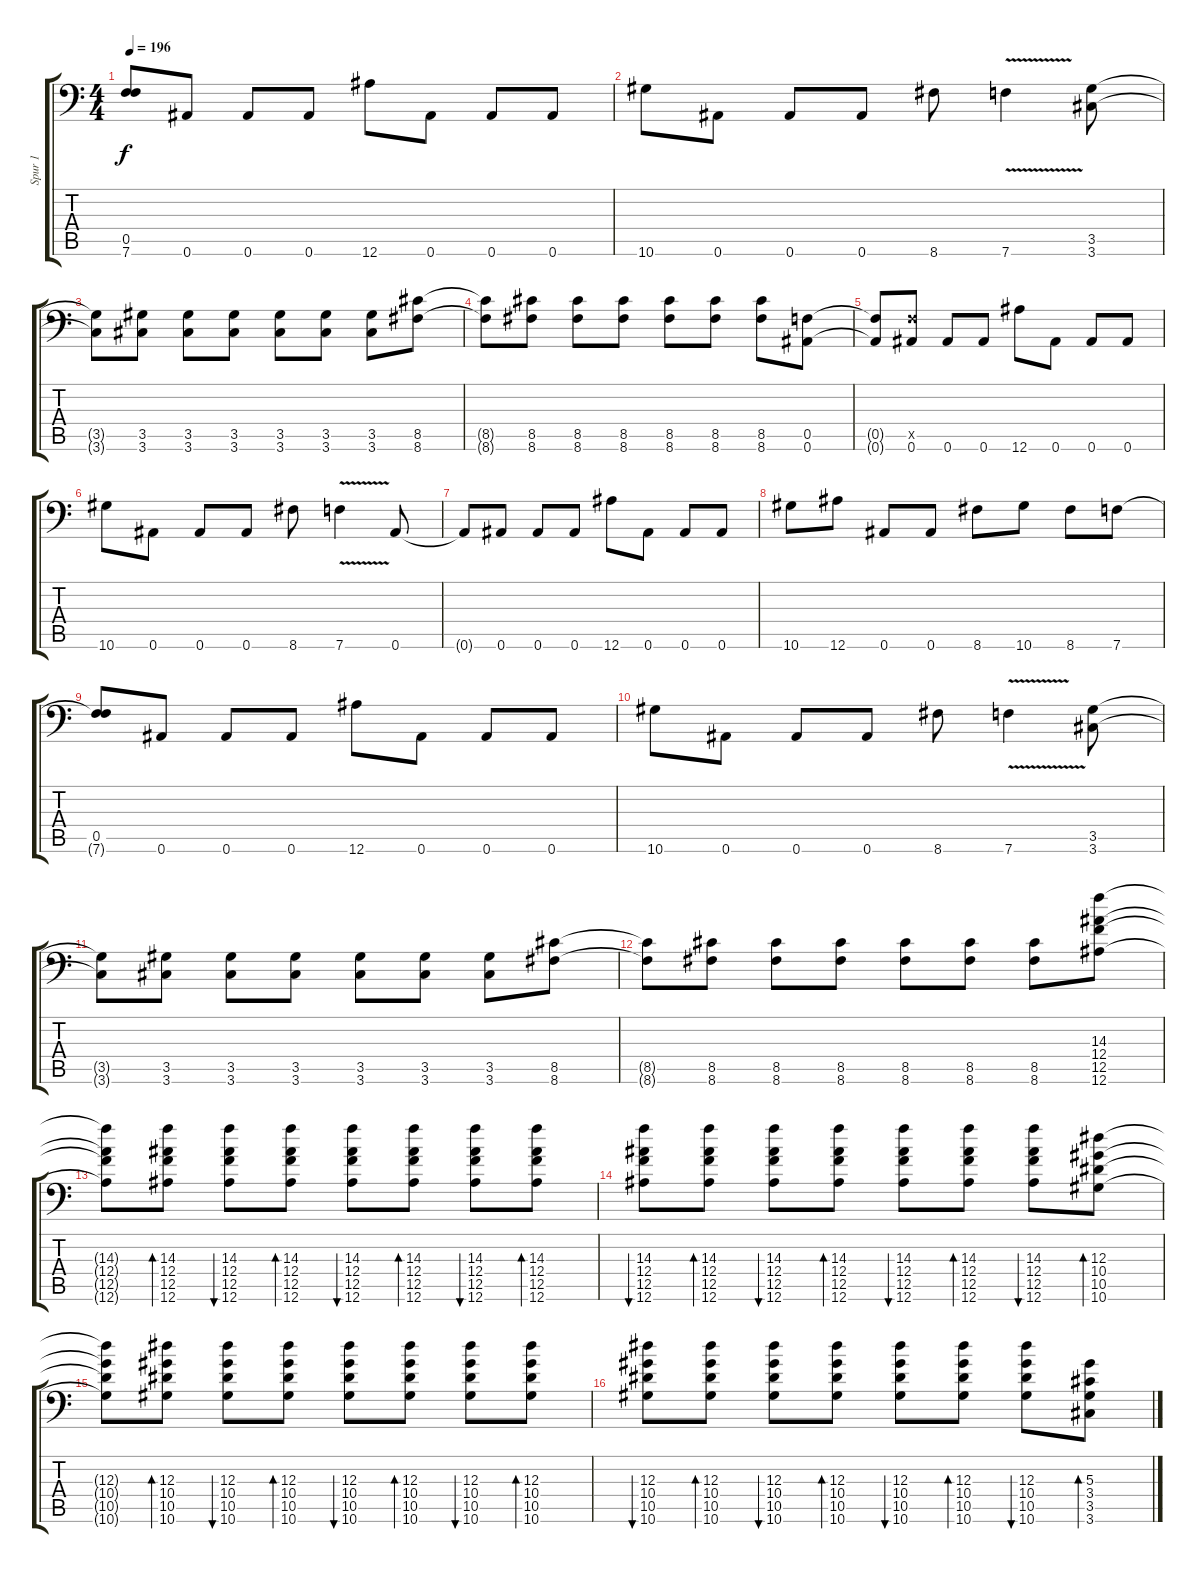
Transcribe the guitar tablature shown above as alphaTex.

\track ("Spur 1" "Spur 1") {instrument distortionguitar}
\staff {score tabs}
\tuning (C4 G3 Eb3 Bb2 F2 Bb1) {hide}
\ts (4 4)
\tempo 196
\clef f4
\ks c
(0.5 7.6{t}).8{dy f} 0.6.8 0.6.8 0.6.8 12.6.8 0.6.8 0.6.8 0.6.8 |
10.6.8 0.6.8 0.6.8 0.6.8 8.6.8 7.6{v}.4 (3.5 3.6).8 |
(3.5{t} 3.6{t}).8 (3.5 3.6).8 (3.5 3.6).8 (3.5 3.6).8 (3.5 3.6).8 (3.5 3.6).8 (3.5 3.6).8 (8.5 8.6).8 |
(8.5{t} 8.6{t}).8 (8.5 8.6).8 (8.5 8.6).8 (8.5 8.6).8 (8.5 8.6).8 (8.5 8.6).8 (8.5 8.6).8 (0.5 0.6).8 |
(0.5{t} 0.6{t}).8 (0.5{x} 0.6).8 0.6.8 0.6.8 12.6.8 0.6.8 0.6.8 0.6.8 |
10.6.8 0.6.8 0.6.8 0.6.8 8.6.8 7.6{v}.4 0.6.8 |
0.6{t}.8 0.6.8 0.6.8 0.6.8 12.6.8 0.6.8 0.6.8 0.6.8 |
10.6.8 12.6.8 0.6.8 0.6.8 8.6.8 10.6.8 8.6.8 7.6.8 |
(0.5 7.6{t}).8 0.6.8 0.6.8 0.6.8 12.6.8 0.6.8 0.6.8 0.6.8 |
10.6.8 0.6.8 0.6.8 0.6.8 8.6.8 7.6{v}.4 (3.5 3.6).8 |
(3.5{t} 3.6{t}).8 (3.5 3.6).8 (3.5 3.6).8 (3.5 3.6).8 (3.5 3.6).8 (3.5 3.6).8 (3.5 3.6).8 (8.5 8.6).8 |
(8.5{t} 8.6{t}).8 (8.5 8.6).8 (8.5 8.6).8 (8.5 8.6).8 (8.5 8.6).8 (8.5 8.6).8 (8.5 8.6).8 (14.3 12.4 12.5 12.6).8 |
(14.3{t} 12.4{t} 12.5{t} 12.6{t}).8 (14.3 12.4 12.5 12.6).8{bd 60} (14.3 12.4 12.5 12.6).8{bu 60} (14.3 12.4 12.5 12.6).8{bd 60} (14.3 12.4 12.5 12.6).8{bu 60} (14.3 12.4 12.5 12.6).8{bd 60} (14.3 12.4 12.5 12.6).8{bu 60} (14.3 12.4 12.5 12.6).8{bd 60} |
(14.3 12.4 12.5 12.6).8{bu 60} (14.3 12.4 12.5 12.6).8{bd 60} (14.3 12.4 12.5 12.6).8{bu 60} (14.3 12.4 12.5 12.6).8{bd 60} (14.3 12.4 12.5 12.6).8{bu 60} (14.3 12.4 12.5 12.6).8{bd 60} (14.3 12.4 12.5 12.6).8{bu 60} (12.3 10.4 10.5 10.6).8{bd 60} |
(12.3{t} 10.4{t} 10.5{t} 10.6{t}).8 (12.3 10.4 10.5 10.6).8{bd 60} (12.3 10.4 10.5 10.6).8{bu 60} (12.3 10.4 10.5 10.6).8{bd 60} (12.3 10.4 10.5 10.6).8{bu 60} (12.3 10.4 10.5 10.6).8{bd 60} (12.3 10.4 10.5 10.6).8{bu 60} (12.3 10.4 10.5 10.6).8{bd 60} |
(12.3 10.4 10.5 10.6).8{bu 60} (12.3 10.4 10.5 10.6).8{bd 60} (12.3 10.4 10.5 10.6).8{bu 60} (12.3 10.4 10.5 10.6).8{bd 60} (12.3 10.4 10.5 10.6).8{bu 60} (12.3 10.4 10.5 10.6).8{bd 60} (12.3 10.4 10.5 10.6).8{bu 60} (5.3 3.4 3.5 3.6).8{bd 60}
